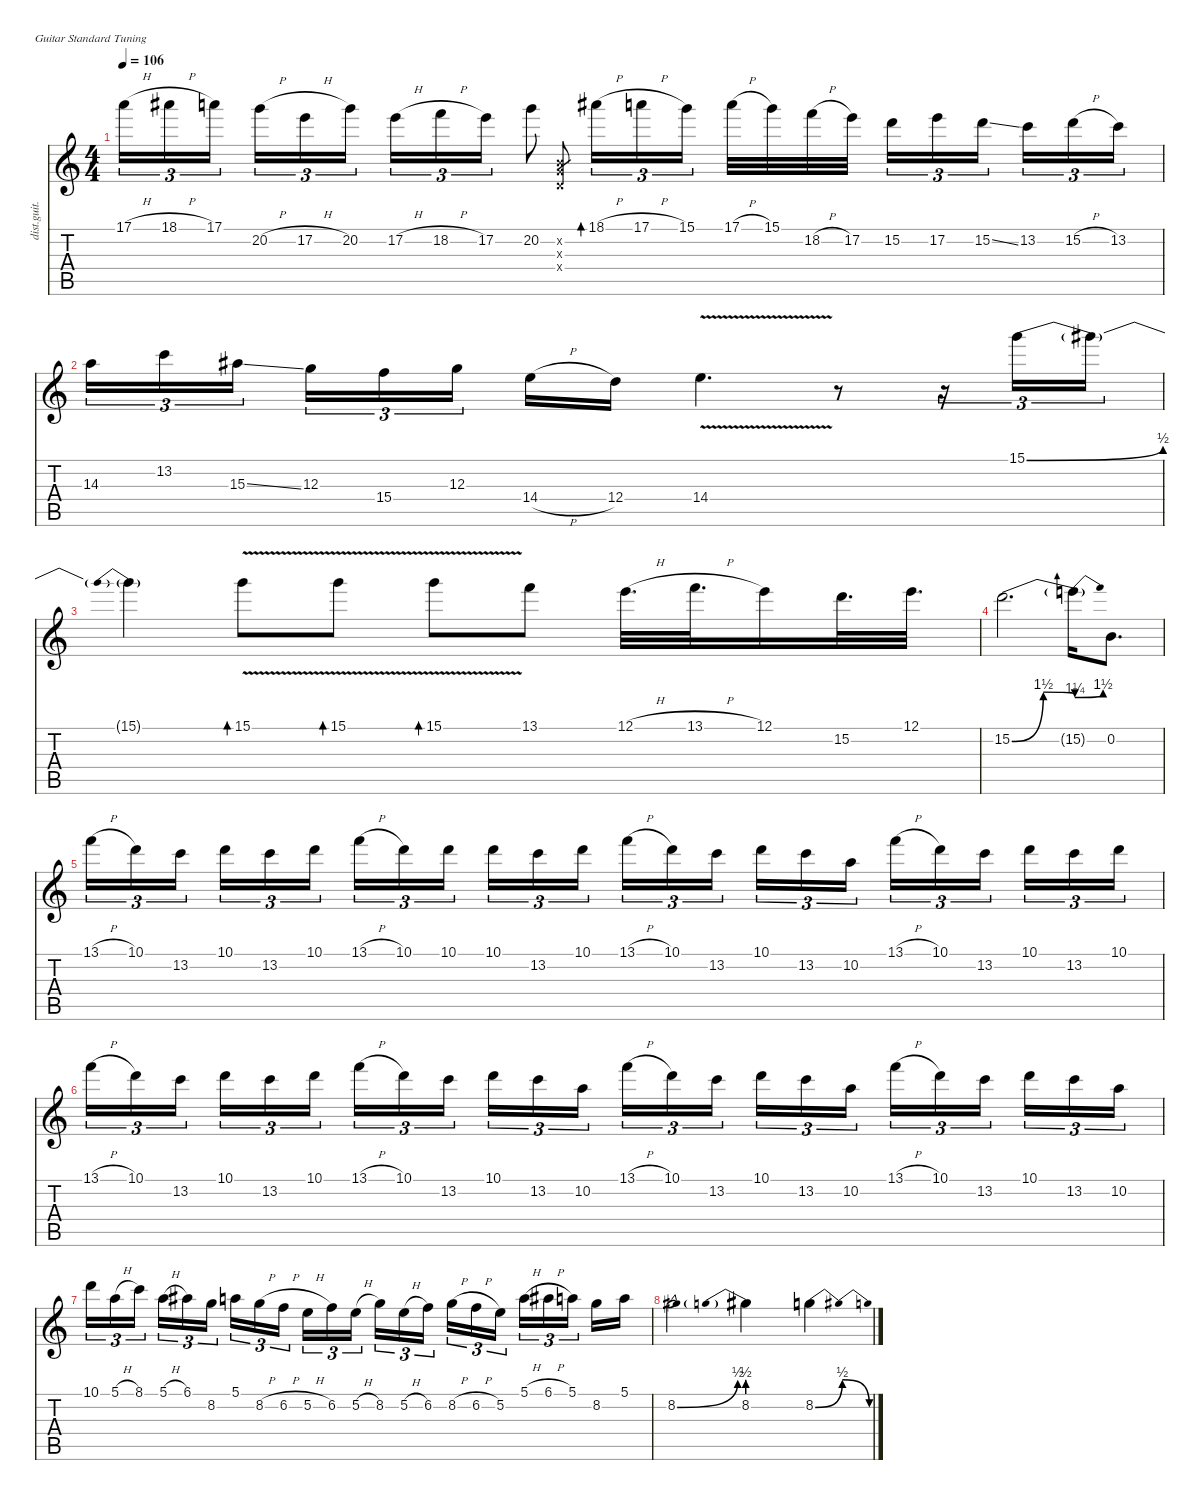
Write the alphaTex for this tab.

\defaultSystemsLayout 4
\hideDynamics
\bracketExtendMode nobrackets
\track ("Randy Rhoads (Solo)" "dist.guit.") {solo instrument distortionguitar}
\staff {score tabs}
\tuning (E4 B3 G3 D3 A2 E2)
\ts (4 4)
\tempo 106
\clef g2
\ks c
17.1{h}.16{tu (3 2) dy f beam Down} 18.1{h acc #}.16{tu (3 2) beam Down} 17.1.16{tu (3 2) beam Down} 20.2{h}.16{tu (3 2) beam Down} 17.2{h}.16{tu (3 2) beam Down} 20.2.16{tu (3 2) beam Down} 17.2{h}.16{tu (3 2) beam Down} 18.2{h}.16{tu (3 2) beam Down} 17.2.16{tu (3 2) beam Down} 20.2.8{beam Down} (0.2{x} 0.3{x} 0.4{x}).8{gr dy mf beam Up} 18.1{h acc #}.16{tu (3 2) bd 30 dy f beam Down} 17.1{h}.16{tu (3 2) beam Down} 15.1.16{tu (3 2) beam Down} 17.1{h}.32{beam Down} 15.1.32{beam Down} 18.2{h}.32{beam Down} 17.2.32{beam Down} 15.2.16{tu (3 2) beam Down} 17.2.16{tu (3 2) beam Down} 15.2{ss}.16{tu (3 2) beam Down} 13.2.16{tu (3 2) beam Down} 15.2{h}.16{tu (3 2) beam Down} 13.2.16{tu (3 2) beam Down} |
14.3.16{tu (3 2) beam Down} 13.2.16{tu (3 2) beam Down} 15.3{ss acc #}.16{tu (3 2) beam Down} 12.3.16{tu (3 2) beam Down} 15.4.16{tu (3 2) beam Down} 12.3.16{tu (3 2) beam Down} 14.4{h}.16{beam Down} 12.4.16{beam Down} 14.4{v}.4{d beam Down} r.8{beam Down} r.16{tu (3 2) beam Down} 15.1{be (bend 0 0 60 2)}.16{tu (3 2) beam Down} 15.1{t}.16{tu (3 2) beam Down} |
15.1{be (prebend 0 2 60 2) t}.4{beam Down} 15.1{v}.8{bd 240 beam Down} 15.1{v}.8{bd 240 beam Down} 15.1{v}.8{bd 240 beam Down} 13.1.8{beam Down} 12.1{h}.32{d beam Down} 13.1{h}.32{d beam Down} 12.1.16{beam Down} 15.2.32{d beam Down} 12.1.32{d beam Down} |
15.2{be (bendrelease 0 0 30 6 30 6 60 5)}.2{d beam Down} 15.2{be (bend 0 5 60 6) t}.16{beam Down} 0.2.8{d beam Down} |
13.1{h}.16{tu (3 2) beam Down} 10.1.16{tu (3 2) beam Down} 13.2.16{tu (3 2) beam Down} 10.1.16{tu (3 2) beam Down} 13.2.16{tu (3 2) beam Down} 10.1.16{tu (3 2) beam Down} 13.1{h}.16{tu (3 2) beam Down} 10.1.16{tu (3 2) beam Down} 10.1.16{tu (3 2) beam Down} 10.1.16{tu (3 2) beam Down} 13.2.16{tu (3 2) beam Down} 10.1.16{tu (3 2) beam Down} 13.1{h}.16{tu (3 2) beam Down} 10.1.16{tu (3 2) beam Down} 13.2.16{tu (3 2) beam Down} 10.1.16{tu (3 2) beam Down} 13.2.16{tu (3 2) beam Down} 10.2.16{tu (3 2) beam Down} 13.1{h}.16{tu (3 2) beam Down} 10.1.16{tu (3 2) beam Down} 13.2.16{tu (3 2) beam Down} 10.1.16{tu (3 2) beam Down} 13.2.16{tu (3 2) beam Down} 10.1.16{tu (3 2) beam Down} |
13.1{h}.16{tu (3 2) beam Down} 10.1.16{tu (3 2) beam Down} 13.2.16{tu (3 2) beam Down} 10.1.16{tu (3 2) beam Down} 13.2.16{tu (3 2) beam Down} 10.1.16{tu (3 2) beam Down} 13.1{h}.16{tu (3 2) beam Down} 10.1.16{tu (3 2) beam Down} 13.2.16{tu (3 2) beam Down} 10.1.16{tu (3 2) beam Down} 13.2.16{tu (3 2) beam Down} 10.2.16{tu (3 2) beam Down} 13.1{h}.16{tu (3 2) beam Down} 10.1.16{tu (3 2) beam Down} 13.2.16{tu (3 2) beam Down} 10.1.16{tu (3 2) beam Down} 13.2.16{tu (3 2) beam Down} 10.2.16{tu (3 2) beam Down} 13.1{h}.16{tu (3 2) beam Down} 10.1.16{tu (3 2) beam Down} 13.2.16{tu (3 2) beam Down} 10.1.16{tu (3 2) beam Down} 13.2.16{tu (3 2) beam Down} 10.2.16{tu (3 2) beam Down} |
10.1.16{tu (3 2) beam Down} 5.1{h}.16{tu (3 2) beam Down} 8.1.16{tu (3 2) beam Down} 5.1{h}.16{tu (3 2) beam Down} 6.1{acc #}.16{tu (3 2) beam Down} 8.2.16{tu (3 2) beam Down} 5.1.16{tu (3 2) beam Down} 8.2{h}.16{tu (3 2) beam Down} 6.2{h}.16{tu (3 2) beam Down} 5.2{h}.16{tu (3 2) beam Down} 6.2.16{tu (3 2) beam Down} 5.2{h}.16{tu (3 2) beam Down} 8.2.16{tu (3 2) beam Down} 5.2{h}.16{tu (3 2) beam Down} 6.2.16{tu (3 2) beam Down} 8.2{h}.16{tu (3 2) beam Down} 6.2{h}.16{tu (3 2) beam Down} 5.2.16{tu (3 2) beam Down} 5.1{h}.16{tu (3 2) beam Down} 6.1{h acc #}.16{tu (3 2) beam Down} 5.1.16{tu (3 2) beam Down} 8.2.16{beam Down} 5.1.16{beam Down} |
8.2{be (bend 0 0 30 2)}.2{beam Down} 8.2{be (prebend 0 2 60 2)}.4{beam Down} 8.2{be (bendrelease 0 0 15 2 30 2 45 0)}.4{beam Down}
